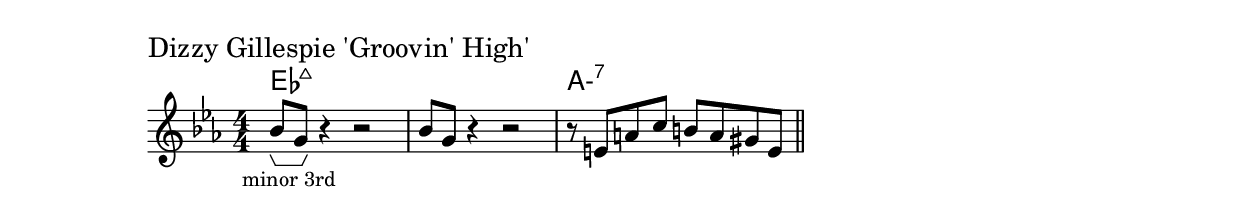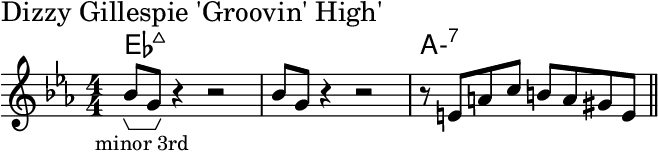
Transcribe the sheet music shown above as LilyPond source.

\version "2.24.4"
\language "english"
#(ly:set-option 'crop #t)
\score {
  \midi {
    \tempo 4=140
  }
  \layout {
    \context {
      \Score
      \omit BarNumber
    }
    \context {
      \Voice
      \consists Horizontal_bracket_engraver
    }
  }
  {
    <<
    \chords{
      \set noChordSymbol = ""
      \set minorChordModifier = \markup { "-" }
      \skip \ppp % spacer to set voice volume
      ef1:maj7 | r1 | a1:min7
    }
    \new Staff {
      \key ef \major
      \numericTimeSignature
      \time 4/4
      \clef treble
      {
        \sectionLabel "Dizzy Gillespie 'Groovin' High'"
        \relative {
          \skip \f % spacer to set voice volume
          \once\override HorizontalBracketText.text = "minor 3rd"
          bf'8 \startGroup g8 \stopGroup r4 r2 |
          bf8 g8 r4 r2 |
          r8 e a c b a gs e
          \bar "||"
        }
      }
    }
    >>
  }
}
